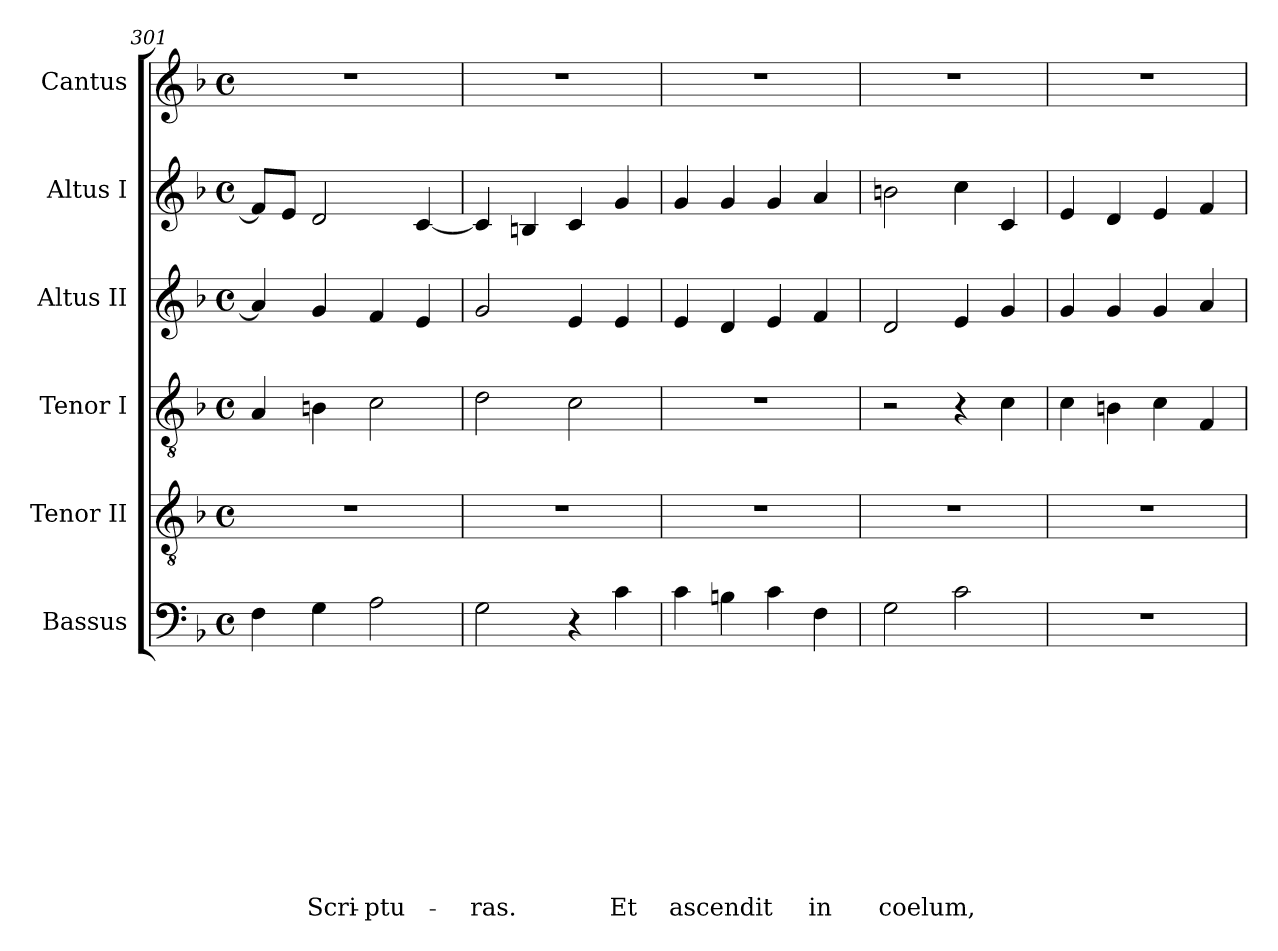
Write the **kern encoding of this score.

**kern	**text	**text	**text	**text	**text	**text	**text	**text	**text	**text	**text	**kern	**kern	**kern	**kern	**kern
*part6	*part6	*part6	*part6	*part6	*part6	*part6	*part6	*part6	*part6	*part6	*part6	*part5	*part4	*part3	*part2	*part1
*staff6	*staff6	*staff6	*staff6	*staff6	*staff6	*staff6	*staff6	*staff6	*staff6	*staff6	*staff6	*staff5	*staff4	*staff3	*staff2	*staff1
*I"Bassus	*	*	*	*	*	*	*	*	*	*	*	*I"Tenor II	*I"Tenor I	*I"Altus II	*I"Altus I	*I"Cantus
*I'Bassus	*	*	*	*	*	*	*	*	*	*	*	*I'Tenor II	*I'Tenor I	*I'Altus II	*I'Altus I	*I'Cantus
*clefF4	*	*	*	*	*	*	*	*	*	*	*	*clefGv2	*clefGv2	*clefG2	*clefG2	*clefG2
*k[b-]	*	*	*	*	*	*	*	*	*	*	*	*k[b-]	*k[b-]	*k[b-]	*k[b-]	*k[b-]
*F:	*	*	*	*	*	*	*	*	*	*	*	*F:	*F:	*F:	*F:	*F:
*M4/4	*	*	*	*	*	*	*	*	*	*	*	*M4/4	*M4/4	*M4/4	*M4/4	*M4/4
*met(c)	*	*	*	*	*	*	*	*	*	*	*	*met(c)	*met(c)	*met(c)	*met(c)	*met(c)
=301	=301	=301	=301	=301	=301	=301	=301	=301	=301	=301	=301	=301	=301	=301	=301	=301
4F\	.	.	.	.	.	.	.	.	.	.	.	1r	4A/	4a/]	8f/L]	1r
.	.	.	.	.	.	.	.	.	.	.	.	.	.	.	8e/J	.
!	!	!	!	!	!	!	!	!	!	!	!LO:LY:b	!	!	!	!	!
4G\	.	.	.	.	.	.	.	.	.	.	Scri-	.	4Bn\	4g/	2d/	.
!	!	!	!	!	!	!	!	!	!	!	!LO:LY:b	!	!	!	!	!
2A\	.	.	.	.	.	.	.	.	.	.	-ptu-	.	2c\	4f/	.	.
.	.	.	.	.	.	.	.	.	.	.	.	.	.	4e/	[<4c/	.
=302	=302	=302	=302	=302	=302	=302	=302	=302	=302	=302	=302	=302	=302	=302	=302	=302
!	!	!	!	!	!	!	!	!	!	!	!LO:LY:b	!	!	!	!	!
2G\	.	.	.	.	.	.	.	.	.	.	-ras.	1r	2d\	2g/	4c/]	1r
.	.	.	.	.	.	.	.	.	.	.	.	.	.	.	4Bn/	.
4r	.	.	.	.	.	.	.	.	.	.	.	.	2c\	4e/	4c/	.
!	!	!	!	!	!	!	!	!	!	!	!LO:LY:b	!	!	!	!	!
4c\	.	.	.	.	.	.	.	.	.	.	Et	.	.	4e/	4g/	.
=303	=303	=303	=303	=303	=303	=303	=303	=303	=303	=303	=303	=303	=303	=303	=303	=303
!	!	!	!	!	!	!	!	!	!	!	!LO:LY:b	!	!	!	!	!
4c\	.	.	.	.	.	.	.	.	.	.	ascendit	1r	1r	4e/	4g/	1r
4Bn\	.	.	.	.	.	.	.	.	.	.	.	.	.	4d/	4g/	.
4c\	.	.	.	.	.	.	.	.	.	.	.	.	.	4e/	4g/	.
!	!	!	!	!	!	!	!	!	!	!	!LO:LY:b	!	!	!	!	!
4F\	.	.	.	.	.	.	.	.	.	.	in	.	.	4f/	4a/	.
=304	=304	=304	=304	=304	=304	=304	=304	=304	=304	=304	=304	=304	=304	=304	=304	=304
!	!	!	!	!	!	!	!	!	!	!	!LO:LY:b	!	!	!	!	!
2G\	.	.	.	.	.	.	.	.	.	.	coelum,	1r	2r	2d/	2bn\	1r
2c\	.	.	.	.	.	.	.	.	.	.	.	.	4r	4e/	4cc\	.
.	.	.	.	.	.	.	.	.	.	.	.	.	4c\	4g/	4c/	.
=305	=305	=305	=305	=305	=305	=305	=305	=305	=305	=305	=305	=305	=305	=305	=305	=305
1r	.	.	.	.	.	.	.	.	.	.	.	1r	4c\	4g/	4e/	1r
.	.	.	.	.	.	.	.	.	.	.	.	.	4Bn\	4g/	4d/	.
.	.	.	.	.	.	.	.	.	.	.	.	.	4c\	4g/	4e/	.
.	.	.	.	.	.	.	.	.	.	.	.	.	4F/	4a/	4f/	.
=	=	=	=	=	=	=	=	=	=	=	=	=	=	=	=	=
*-	*-	*-	*-	*-	*-	*-	*-	*-	*-	*-	*-	*-	*-	*-	*-	*-
